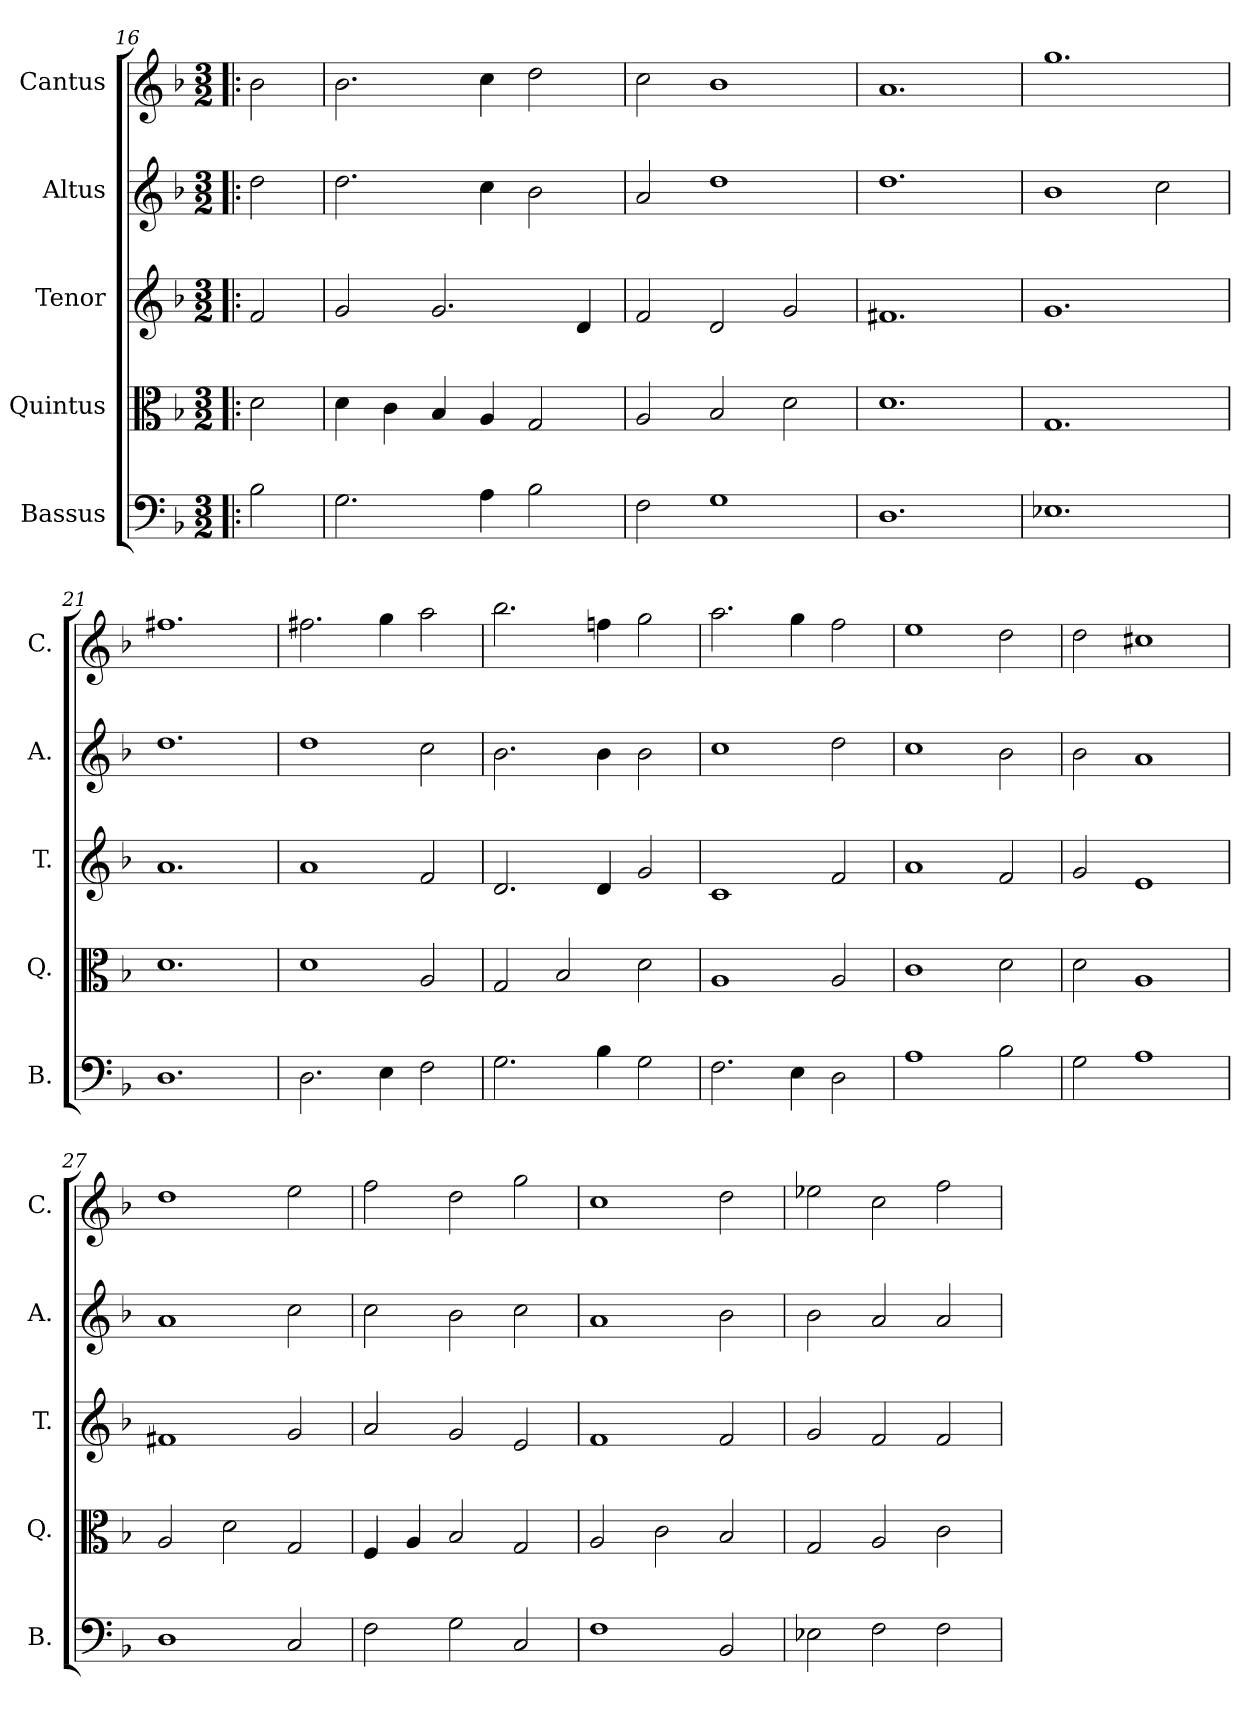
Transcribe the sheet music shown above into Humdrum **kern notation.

**kern	**kern	**kern	**kern	**kern
*part5	*part4	*part3	*part2	*part1
*staff5	*staff4	*staff3	*staff2	*staff1
*I"Bassus	*I"Quintus	*I"Tenor	*I"Altus	*I"Cantus
*I'B.	*I'Q.	*I'T.	*I'A.	*I'C.
*clefF4	*clefC3	*clefG2	*clefG2	*clefG2
*k[b-]	*k[b-]	*k[b-]	*k[b-]	*k[b-]
*F:	*F:	*F:	*F:	*F:
*M3/2	*M3/2	*M3/2	*M3/2	*M3/2
=16!|:	=16!|:	=16!|:	=16!|:	=16!|:
2B-\	2d\	2f/	2dd\	2b-\
=17	=17	=17	=17	=17
2.G\	4d\	2g/	2.dd\	2.b-\
.	4c\	.	.	.
.	4B-/	2.g/	.	.
4A\	4A/	.	4cc\	4cc\
2B-\	2G/	.	2b-\	2dd\
.	.	4d/	.	.
=18	=18	=18	=18	=18
2F\	2A/	2f/	2a/	2cc\
1G\	2B-/	2d/	1dd\	1b-\
.	2d\	2g/	.	.
=19	=19	=19	=19	=19
1.D\	1.d\	1.f#X/	1.dd\	1.a/
=20	=20	=20	=20	=20
1.E-X\	1.G/	1.g/	1b-\	1.gg\
.	.	.	2cc\	.
!!LO:PB:g=z
=21	=21	=21	=21	=21
1.D\	1.d\	1.a/	1.dd\	1.ff#X\
=22	=22	=22	=22	=22
2.D\	1d\	1a/	1dd\	2.ff#X\
4E\	.	.	.	4gg\
2F\	2A/	2f/	2cc\	2aa\
=23	=23	=23	=23	=23
2.G\	2G/	2.d/	2.b-\	2.bb-\
.	2B-/	.	.	.
4B-\	.	4d/	4b-\	4ffn\
2G\	2d\	2g/	2b-\	2gg\
=24	=24	=24	=24	=24
2.F\	1A/	1c/	1cc\	2.aa\
4E\	.	.	.	4gg\
2D\	2A/	2f/	2dd\	2ff\
=25	=25	=25	=25	=25
1A\	1c\	1a/	1cc\	1ee\
2B-\	2d\	2f/	2b-\	2dd\
=26	=26	=26	=26	=26
2G\	2d\	2g/	2b-\	2dd\
1A\	1A/	1e/	1a/	1cc#X\
=27	=27	=27	=27	=27
1D\	2A/	1f#X/	1a/	1dd\
.	2d\	.	.	.
2C/	2G/	2g/	2cc\	2ee\
!!LO:PB:g=z
=28	=28	=28	=28	=28
2F\	4F/	2a/	2cc\	2ff\
.	4A/	.	.	.
2G\	2B-/	2g/	2b-\	2dd\
2C/	2G/	2e/	2cc\	2gg\
=29	=29	=29	=29	=29
1F\	2A/	1f/	1a/	1cc\
.	2c\	.	.	.
2BB-/	2B-/	2f/	2b-\	2dd\
=30	=30	=30	=30	=30
2E-X\	2G/	2g/	2b-\	2ee-X\
2F\	2A/	2f/	2a/	2cc\
2F\	2c\	2f/	2a/	2ff\
=	=	=	=	=
*-	*-	*-	*-	*-
